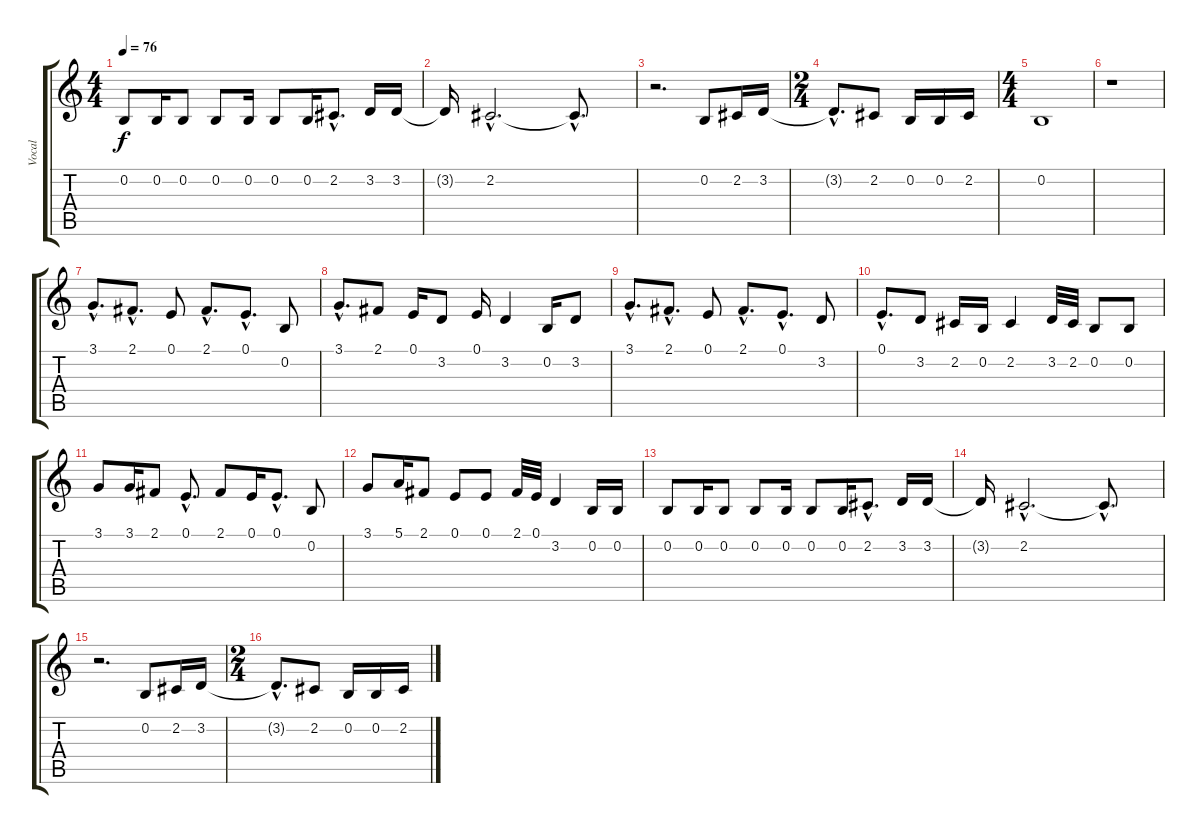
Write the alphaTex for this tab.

\track ("Vocal" "Vocal") {instrument oboe}
\staff {score tabs}
\tuning (E4 B3 G3 D3 A2 E2) {hide}
\ts (4 4)
\tempo 76
\clef g2
\ks c
0.2.8{dy f} 0.2.16 0.2.8 0.2.8 0.2.16 0.2.8 0.2.16 2.2{hac}.8{d} 3.2.16 3.2.16 |
3.2{t}.16 2.2{hac}.2{d} 2.2{hac t}.8{d} |
r.2{d} 0.2.8 2.2.16 3.2.16 |
\ts (2 4)
3.2{hac t}.8{d} 2.2.8 0.2.16 0.2.16 2.2.16 |
\ts (4 4)
0.2.1 |
r.1 |
3.1{hac}.8{d} 2.1{hac}.8{d} 0.1.8 2.1{hac}.8{d} 0.1{hac}.8{d} 0.2.8 |
3.1{hac}.8{d} 2.1.8 0.1.16 3.2.8 0.1.16 3.2.4 0.2.16 3.2.8 |
3.1{hac}.8{d} 2.1{hac}.8{d} 0.1.8 2.1{hac}.8{d} 0.1{hac}.8{d} 3.2.8 |
0.1{hac}.8{d} 3.2.8 2.2.16 0.2.16 2.2.4 3.2.32 2.2.32 0.2.8 0.2.8 |
3.1.8 3.1.16 2.1.8 0.1{hac}.8{d} 2.1.8 0.1.16 0.1{hac}.8{d} 0.2.8 |
3.1.8 5.1.16 2.1.8 0.1.8 0.1.8 2.1.32 0.1.32 3.2.4 0.2.16 0.2.16 |
0.2.8 0.2.16 0.2.8 0.2.8 0.2.16 0.2.8 0.2.16 2.2{hac}.8{d} 3.2.16 3.2.16 |
3.2{t}.16 2.2{hac}.2{d} 2.2{hac t}.8{d} |
r.2{d} 0.2.8 2.2.16 3.2.16 |
\ts (2 4)
3.2{hac t}.8{d} 2.2.8 0.2.16 0.2.16 2.2.16
